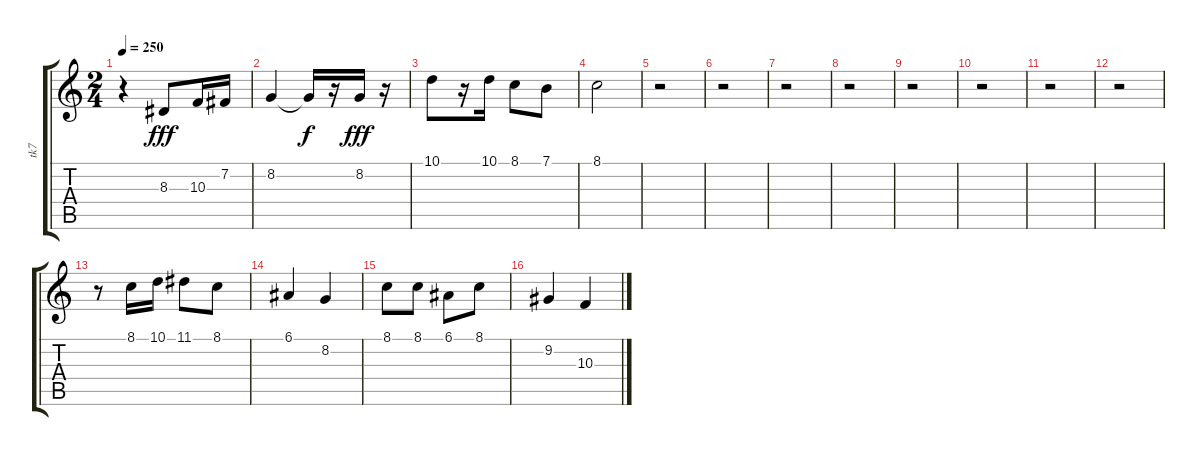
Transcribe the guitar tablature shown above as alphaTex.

\track ("tk7" "tk7") {instrument accordion}
\staff {score tabs}
\tuning (E4 B3 G3 D3 A2 E2) {hide}
\ts (2 4)
\tempo 250
\clef g2
\ks c
r.4{dy fff} 8.3.8 10.3.16 7.2.16 |
8.2.4 8.2{t}.16{dy f} r.16 8.2.16{dy fff} r.16 |
10.1.8 r.16 10.1.16 8.1.8 7.1.8 |
8.1.2 |
r.2 |
r.2 |
r.2 |
r.2 |
r.2 |
r.2 |
r.2 |
r.2 |
r.8 8.1.16 10.1.16 11.1.8 8.1.8 |
6.1.4 8.2.4 |
8.1.8 8.1.8 6.1.8 8.1.8 |
9.2.4 10.3.4
